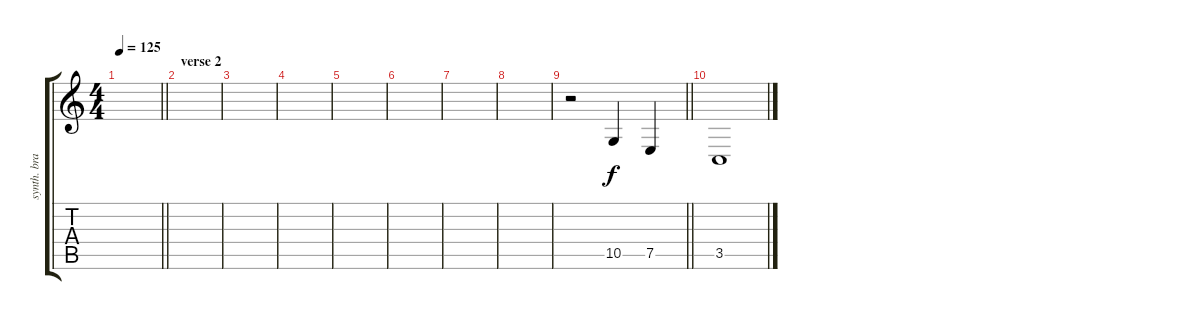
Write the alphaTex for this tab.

\track ("synth. brass" "synth. bra") {instrument synthbrass2}
\staff {score tabs}
\tuning (E4 B3 G3 D3 A2 E2) {hide}
\ts (4 4)
\tempo 125
\clef g2
\barLineRight lightlight
\ks c
|
\section ("" "verse 2")
|
|
|
|
|
|
|
\barLineRight lightlight
r.2 10.5.4 7.5.4 |
3.5.1
